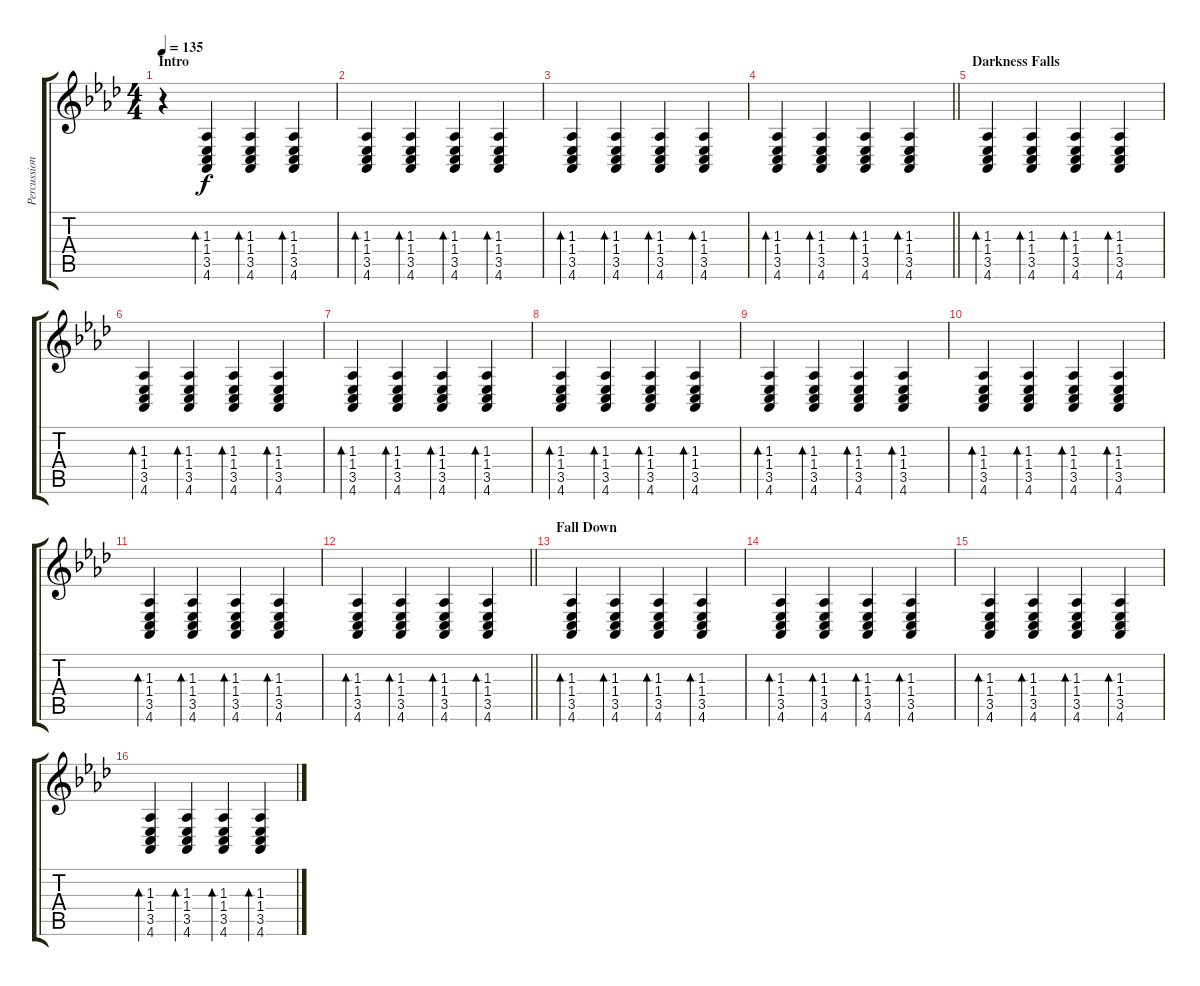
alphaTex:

\track ("Percussion" "Percussion") {instrument woodblock}
\staff {score tabs}
\tuning (E4 B3 G3 D3 A2 E2) {hide}
\ts (4 4)
\section ("" "Intro")
\tempo 135
\clef g2
\ks ab
r.4{dy f volume 2 instrument woodblock} (1.3 1.4 3.5 4.6).4{bd 240 volume 5} (1.3 1.4 3.5 4.6).4{bd 240} (1.3 1.4 3.5 4.6).4{bd 240} |
(1.3 1.4 3.5 4.6).4{bd 240} (1.3 1.4 3.5 4.6).4{bd 240} (1.3 1.4 3.5 4.6).4{bd 240} (1.3 1.4 3.5 4.6).4{bd 240} |
(1.3 1.4 3.5 4.6).4{bd 240} (1.3 1.4 3.5 4.6).4{bd 240} (1.3 1.4 3.5 4.6).4{bd 240} (1.3 1.4 3.5 4.6).4{bd 240} |
\barLineRight lightlight
(1.3 1.4 3.5 4.6).4{bd 240} (1.3 1.4 3.5 4.6).4{bd 240} (1.3 1.4 3.5 4.6).4{bd 240} (1.3 1.4 3.5 4.6).4{bd 240} |
\section ("" "Darkness Falls")
(1.3 1.4 3.5 4.6).4{bd 240} (1.3 1.4 3.5 4.6).4{bd 240} (1.3 1.4 3.5 4.6).4{bd 240} (1.3 1.4 3.5 4.6).4{bd 240} |
(1.3 1.4 3.5 4.6).4{bd 240} (1.3 1.4 3.5 4.6).4{bd 240} (1.3 1.4 3.5 4.6).4{bd 240} (1.3 1.4 3.5 4.6).4{bd 240} |
(1.3 1.4 3.5 4.6).4{bd 240} (1.3 1.4 3.5 4.6).4{bd 240} (1.3 1.4 3.5 4.6).4{bd 240} (1.3 1.4 3.5 4.6).4{bd 240} |
(1.3 1.4 3.5 4.6).4{bd 240} (1.3 1.4 3.5 4.6).4{bd 240} (1.3 1.4 3.5 4.6).4{bd 240} (1.3 1.4 3.5 4.6).4{bd 240} |
(1.3 1.4 3.5 4.6).4{bd 240} (1.3 1.4 3.5 4.6).4{bd 240} (1.3 1.4 3.5 4.6).4{bd 240} (1.3 1.4 3.5 4.6).4{bd 240} |
(1.3 1.4 3.5 4.6).4{bd 240} (1.3 1.4 3.5 4.6).4{bd 240} (1.3 1.4 3.5 4.6).4{bd 240} (1.3 1.4 3.5 4.6).4{bd 240} |
(1.3 1.4 3.5 4.6).4{bd 240} (1.3 1.4 3.5 4.6).4{bd 240} (1.3 1.4 3.5 4.6).4{bd 240} (1.3 1.4 3.5 4.6).4{bd 240} |
\barLineRight lightlight
(1.3 1.4 3.5 4.6).4{bd 240} (1.3 1.4 3.5 4.6).4{bd 240} (1.3 1.4 3.5 4.6).4{bd 240} (1.3 1.4 3.5 4.6).4{bd 240} |
\section ("" "Fall Down")
(1.3 1.4 3.5 4.6).4{bd 240} (1.3 1.4 3.5 4.6).4{bd 240} (1.3 1.4 3.5 4.6).4{bd 240} (1.3 1.4 3.5 4.6).4{bd 240} |
(1.3 1.4 3.5 4.6).4{bd 240} (1.3 1.4 3.5 4.6).4{bd 240} (1.3 1.4 3.5 4.6).4{bd 240} (1.3 1.4 3.5 4.6).4{bd 240} |
(1.3 1.4 3.5 4.6).4{bd 240} (1.3 1.4 3.5 4.6).4{bd 240} (1.3 1.4 3.5 4.6).4{bd 240} (1.3 1.4 3.5 4.6).4{bd 240} |
(1.3 1.4 3.5 4.6).4{bd 240} (1.3 1.4 3.5 4.6).4{bd 240} (1.3 1.4 3.5 4.6).4{bd 240} (1.3 1.4 3.5 4.6).4{bd 240}
